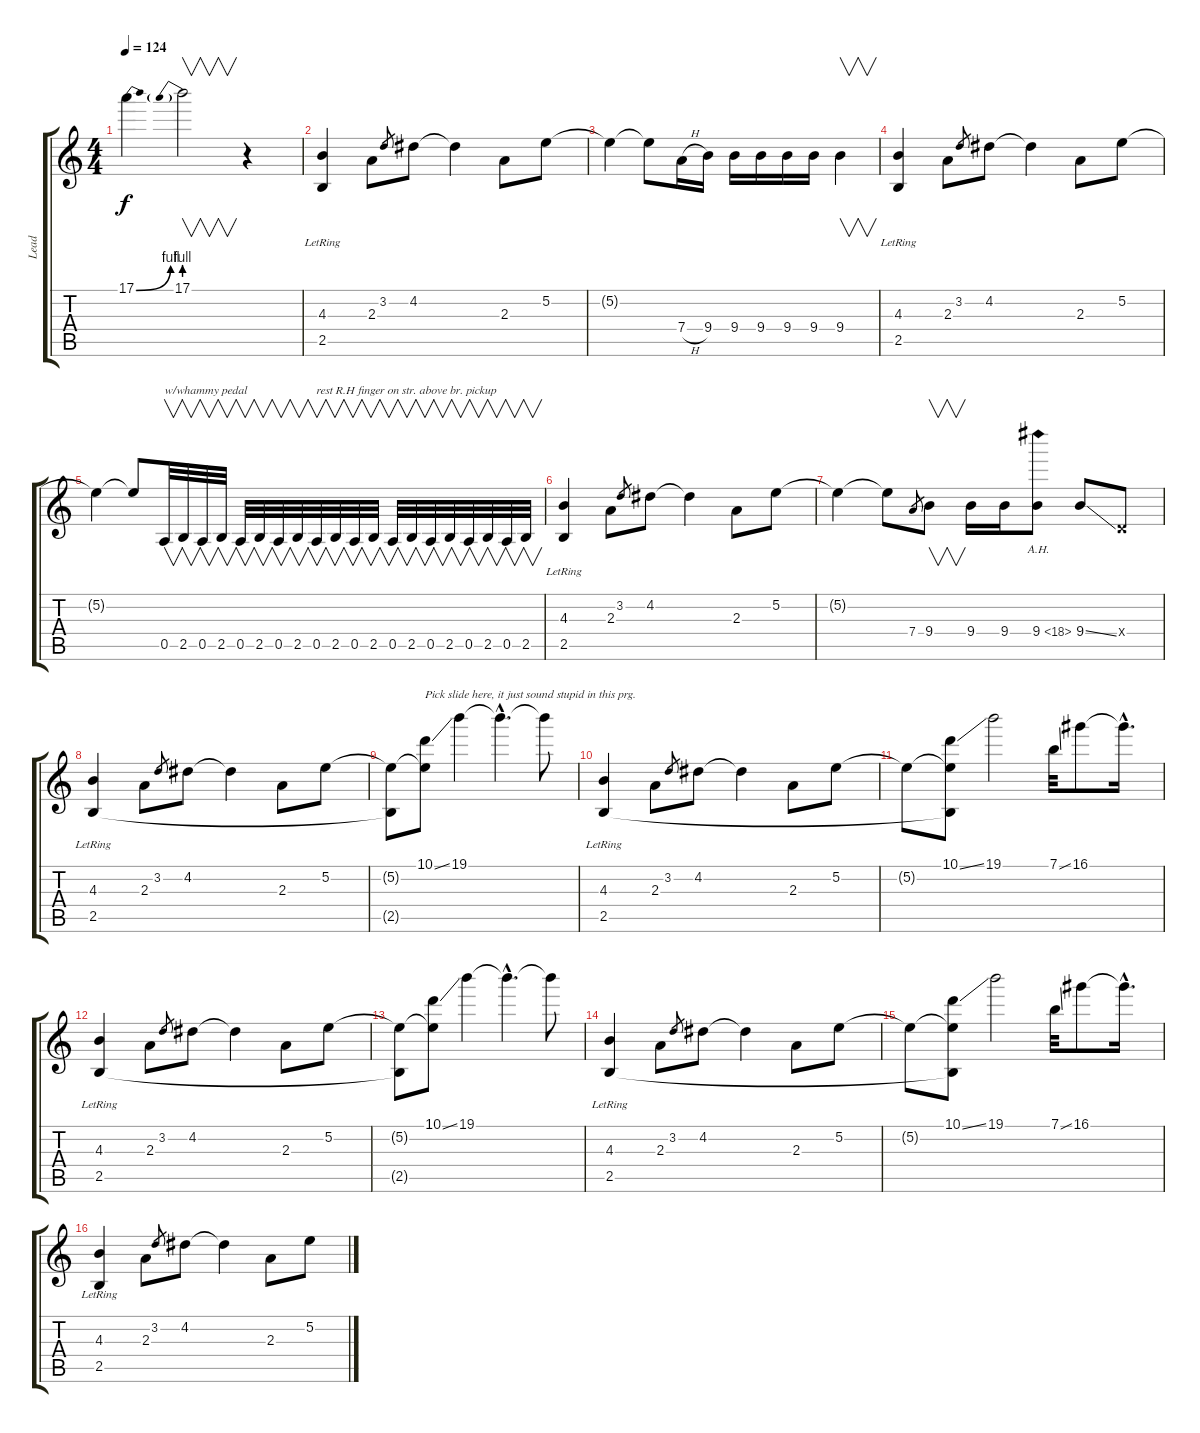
\track ("Lead" "Lead") {instrument distortionguitar}
\staff {score tabs}
\tuning (E4 B3 G3 D3 A2 E2) {hide}
\ts (4 4)
\tempo 124
\clef g2
\ks c
17.1{be (bend 0 0 60 4)}.4{dy f} 17.1{be (prebend 0 4 60 4)}.2{v} r.4 |
(4.3{lr} 2.5{lr}).4 2.3.8 3.2.8{gr} 4.2.8 4.2{t}.4 2.3.8 5.2.8 |
5.2{t}.4 5.2{t}.8 7.4{h}.16 9.4.16 9.4.16 9.4.16 9.4.16 9.4.16 9.4.4{v} |
(4.3{lr} 2.5{lr}).4 2.3.8 3.2.8{gr} 4.2.8 4.2{t}.4 2.3.8 5.2.8 |
5.2{t}.4 5.2{t}.8 0.5.32{v txt "w/whammy pedal"} 2.5.32{v} 0.5.32{v} 2.5.32{v} 0.5.32{v} 2.5.32{v} 0.5.32{v} 2.5.32{v} 0.5.32{v txt "rest R.H finger on str. above br. pickup"} 2.5.32{v} 0.5.32{v} 2.5.32{v} 0.5.32{v} 2.5.32{v} 0.5.32{v} 2.5.32{v} 0.5.32{v} 2.5.32{v} 0.5.32{v} 2.5.32{v} |
(4.3{lr} 2.5{lr}).4 2.3.8 3.2.8{gr} 4.2.8 4.2{t}.4 2.3.8 5.2.8 |
5.2{t}.4 5.2{t}.8 7.4.8{gr} 9.4.8{v} 9.4.16 9.4.16 9.4{ah 9}.8 9.4{ss}.8 0.4{x}.8 |
(4.3{lr} 2.5{lr}).4 2.3.8 3.2.8{gr} 4.2.8 4.2{t}.4 2.3.8 5.2.8 |
(5.2{t} 2.5{t}).8 (10.1{ss} 5.2{t}).8{txt "Pick slide here, it just sound stupid in this prg."} 19.1.4 19.1{hac t}.4{d} 19.1{t}.8 |
(4.3{lr} 2.5{lr}).4 2.3.8 3.2.8{gr} 4.2.8 4.2{t}.4 2.3.8 5.2.8 |
5.2{t}.8 (10.1{ss} 5.2{t} 2.5{t}).8 19.1.2 7.1{ss}.32 16.1.8 16.1{hac t}.16{d} |
(4.3{lr} 2.5{lr}).4 2.3.8 3.2.8{gr} 4.2.8 4.2{t}.4 2.3.8 5.2.8 |
(5.2{t} 2.5{t}).8 (10.1{ss} 5.2{t}).8 19.1.4 19.1{hac t}.4{d} 19.1{t}.8 |
(4.3{lr} 2.5{lr}).4 2.3.8 3.2.8{gr} 4.2.8 4.2{t}.4 2.3.8 5.2.8 |
5.2{t}.8 (10.1{ss} 5.2{t} 2.5{t}).8 19.1.2 7.1{ss}.32 16.1.8 16.1{hac t}.16{d} |
(4.3{lr} 2.5{lr}).4 2.3.8 3.2.8{gr} 4.2.8 4.2{t}.4 2.3.8 5.2.8
